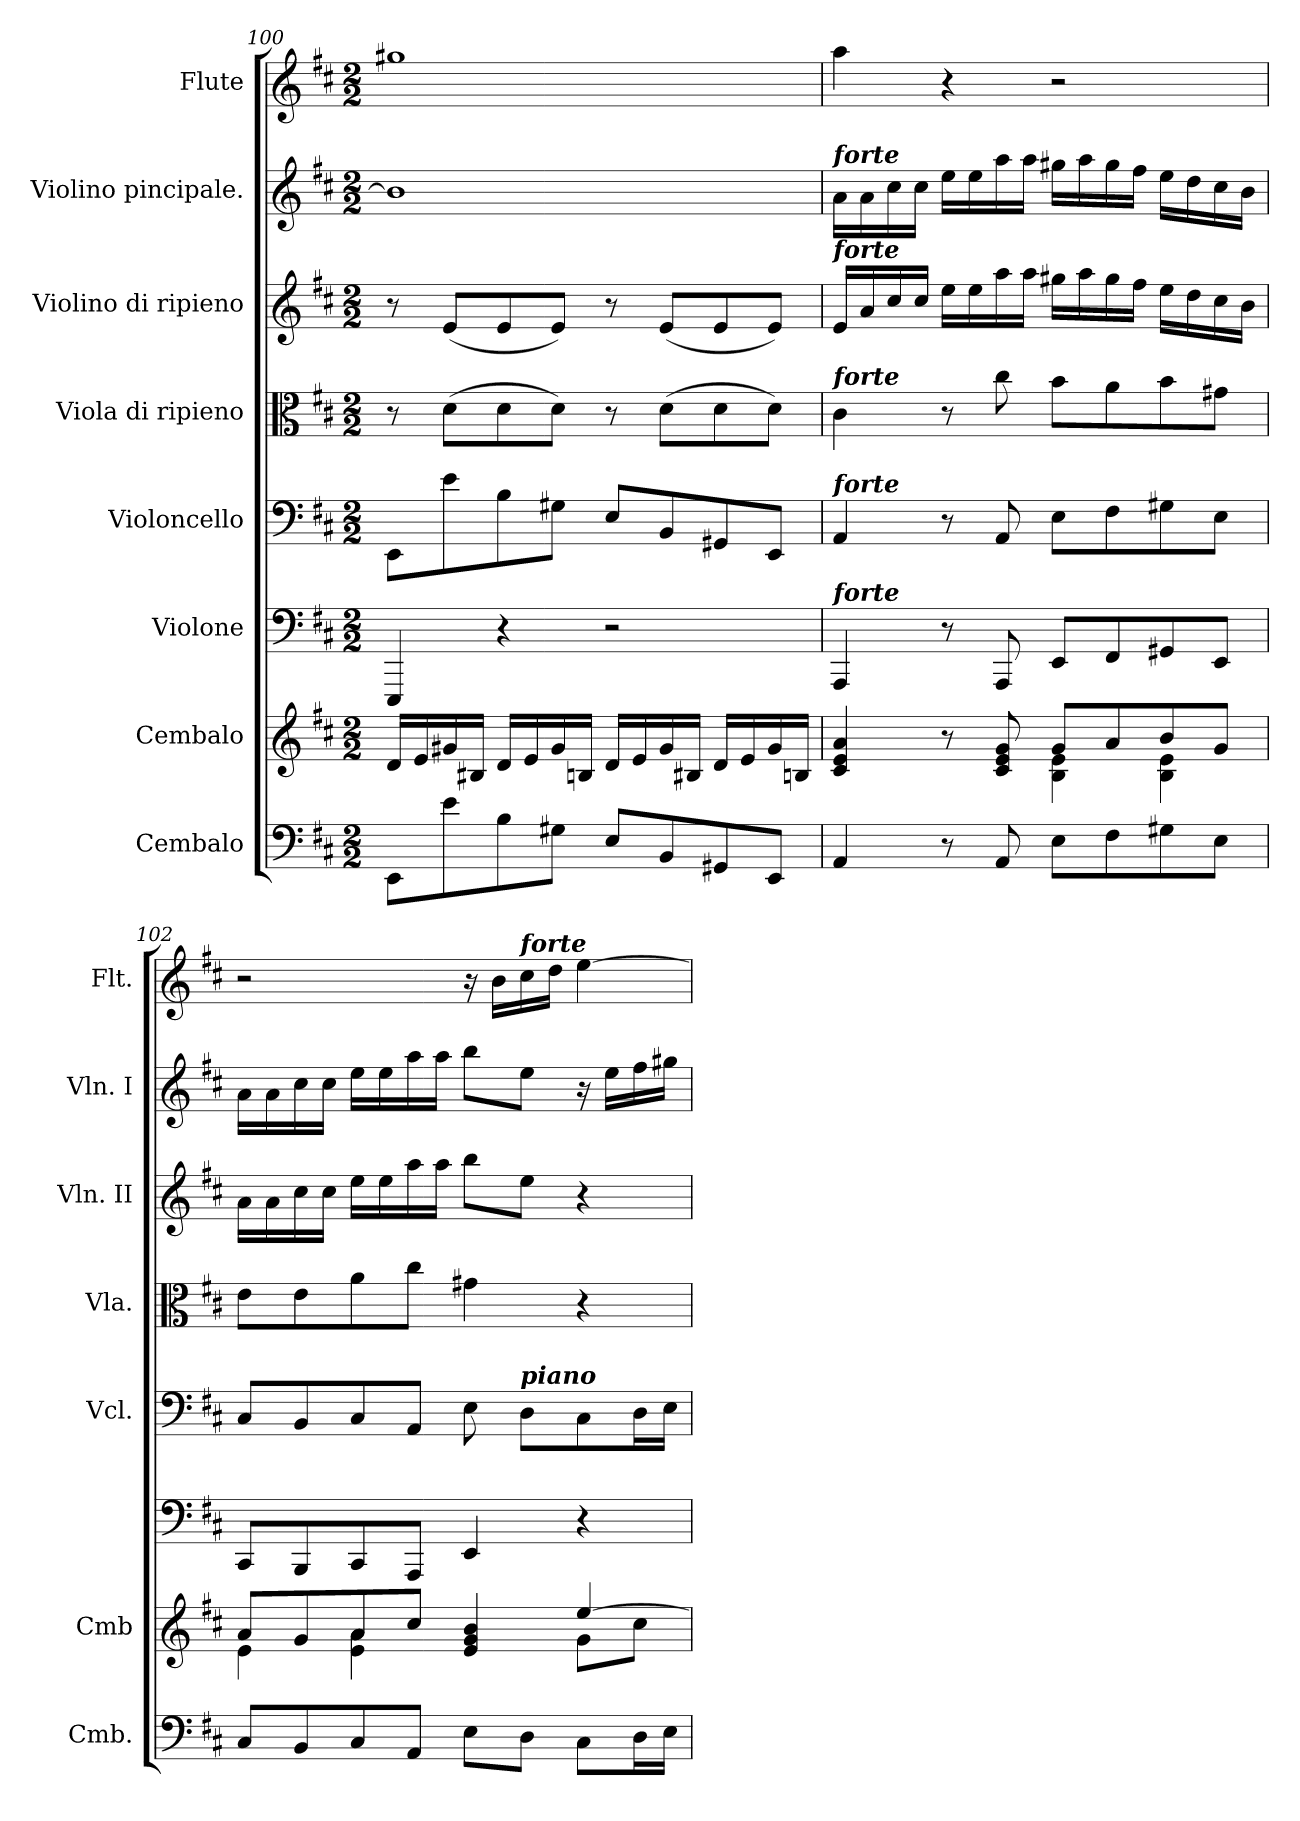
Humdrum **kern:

**kern	**kern	**kern	**kern	**kern	**kern	**kern	**kern
*part8	*part7	*part6	*part5	*part4	*part3	*part2	*part1
*staff8	*staff7	*staff6	*staff5	*staff4	*staff3	*staff2	*staff1
*I"Cembalo	*I"Cembalo	*I"Violone	*I"Violoncello	*I"Viola di ripieno	*I"Violino di ripieno	*I"Violino pincipale.	*I"Flute
*I'Cmb.	*I'Cmb	*	*I'Vcl.	*I'Vla.	*I'Vln. II	*I'Vln. I	*I'Flt.
!!LO:LB:g=z
*clefF4	*clefG2	*clefF4	*clefF4	*clefC3	*clefG2	*clefG2	*clefG2
*	*	*ITrd7c12	*	*	*	*	*
*k[f#c#]	*k[f#c#]	*k[f#c#]	*k[f#c#]	*k[f#c#]	*k[f#c#]	*k[f#c#]	*k[f#c#]
*D:	*D:	*D:	*D:	*D:	*D:	*D:	*D:
*M2/2	*M2/2	*M2/2	*M2/2	*M2/2	*M2/2	*M2/2	*M2/2
=100	=100	=100	=100	=100	=100	=100	=100
8EE\L	16d/LL	4EEEE/	8EE\L	8r	8r	1b]	1gg#X
.	16e/	.	.	.	.	.	.
8e\	16g#X/	.	8e\	(>8d\L	(<8e/L	.	.
.	16B#X/JJ	.	.	.	.	.	.
8B\	16d/LL	4r	8B\	8d\	8e/	.	.
.	16e/	.	.	.	.	.	.
8G#X\J	16g#/	.	8G#X\J	8d\J)	8e/J)	.	.
.	16Bn/JJ	.	.	.	.	.	.
8E/L	16d/LL	2r	8E/L	8r	8r	.	.
.	16e/	.	.	.	.	.	.
8BB/	16g#/	.	8BB/	(>8d\L	(<8e/L	.	.
.	16B#X/JJ	.	.	.	.	.	.
8GG#X/	16d/LL	.	8GG#X/	8d\	8e/	.	.
.	16e/	.	.	.	.	.	.
8EE/J	16g#/	.	8EE/J	8d\J)	8e/J)	.	.
.	16Bn/JJ	.	.	.	.	.	.
=101	=101	=101	=101	=101	=101	=101	=101
*	*^	*	*	*	*	*	*
!	!	!	!	!	!	!	!LO:TX:a:Bi:t=forte	!
!	!	!	!	!	!	!LO:TX:a:Bi:t=forte	!	!
!	!	!	!	!	!LO:TX:a:Bi:t=forte	!	!	!
!	!	!	!	!LO:TX:a:Bi:t=forte	!	!	!	!
!	!	!	!LO:TX:a:Bi:t=forte	!	!	!	!	!
4AA/	4c#/ 4e/ 4a/	2ryy	4AAAA/	4AA/	4c#\	16e/LL	16a\LL	4aa\
.	.	.	.	.	.	16a/	16a\	.
.	.	.	.	.	.	16cc#/	16cc#\	.
.	.	.	.	.	.	16cc#/JJ	16cc#\JJ	.
8r	8r	.	8r	8r	8r	16ee\LL	16ee\LL	4r
.	.	.	.	.	.	16ee\	16ee\	.
8AA/	8c#/ 8e/ 8g/	.	8AAAA/	8AA/	8cc#\	16aa\	16aa\	.
.	.	.	.	.	.	16aa\JJ	16aa\JJ	.
8E\L	8g/L	4B\ 4e\	8EEE/L	8E\L	8b\L	16gg#X\LL	16gg#X\LL	2r
.	.	.	.	.	.	16aa\	16aa\	.
8F#\	8a/	.	8FFF#/	8F#\	8a\	16gg#\	16gg#\	.
.	.	.	.	.	.	16ff#\JJ	16ff#\JJ	.
8G#X\	8b/	4B\ 4e\	8GGG#X/	8G#X\	8b\	16ee\LL	16ee\LL	.
.	.	.	.	.	.	16dd\	16dd\	.
8E\J	8g/J	.	8EEE/J	8E\J	8g#X\J	16cc#\	16cc#\	.
.	.	.	.	.	.	16b\JJ	16b\JJ	.
=102	=102	=102	=102	=102	=102	=102	=102	=102
8C#/L	8a/L	4e\	8CCC#/L	8C#/L	8e\L	16a\LL	16a\LL	2r
.	.	.	.	.	.	16a\	16a\	.
8BB/	8g/	.	8BBBB/	8BB/	8e\	16cc#\	16cc#\	.
.	.	.	.	.	.	16cc#\JJ	16cc#\JJ	.
8C#/	8a/	4e\ 4a\	8CCC#/	8C#/	8a\	16ee\LL	16ee\LL	.
.	.	.	.	.	.	16ee\	16ee\	.
8AA/J	8cc#/J	.	8AAAA/J	8AA/J	8cc#\J	16aa\	16aa\	.
.	.	.	.	.	.	16aa\JJ	16aa\JJ	.
8E\L	4e/ 4g/ 4b/	4ryy	4EEE/	8E\	4g#X\	8bb\L	8bb\L	16r
.	.	.	.	.	.	.	.	16b\LL
!	!	!	!	!	!	!	!	!LO:TX:a:Bi:t=forte
!	!	!	!	!LO:TX:a:Bi:t=piano	!	!	!	!
8D\J	.	.	.	8D\L	.	8ee\J	8ee\J	16cc#\
.	.	.	.	.	.	.	.	16dd\JJ
8C#\L	[4ee/	8g\L	4r	8C#\	4r	4r	16r	[4ee\
.	.	.	.	.	.	.	16ee\LL	.
16D\L	.	8cc#\J	.	16D\L	.	.	16ff#\	.
16E\JJ	.	.	.	16E\JJ	.	.	16gg#X\JJ	.
*	*v	*v	*	*	*	*	*	*
=	=	=	=	=	=	=	=
*-	*-	*-	*-	*-	*-	*-	*-
